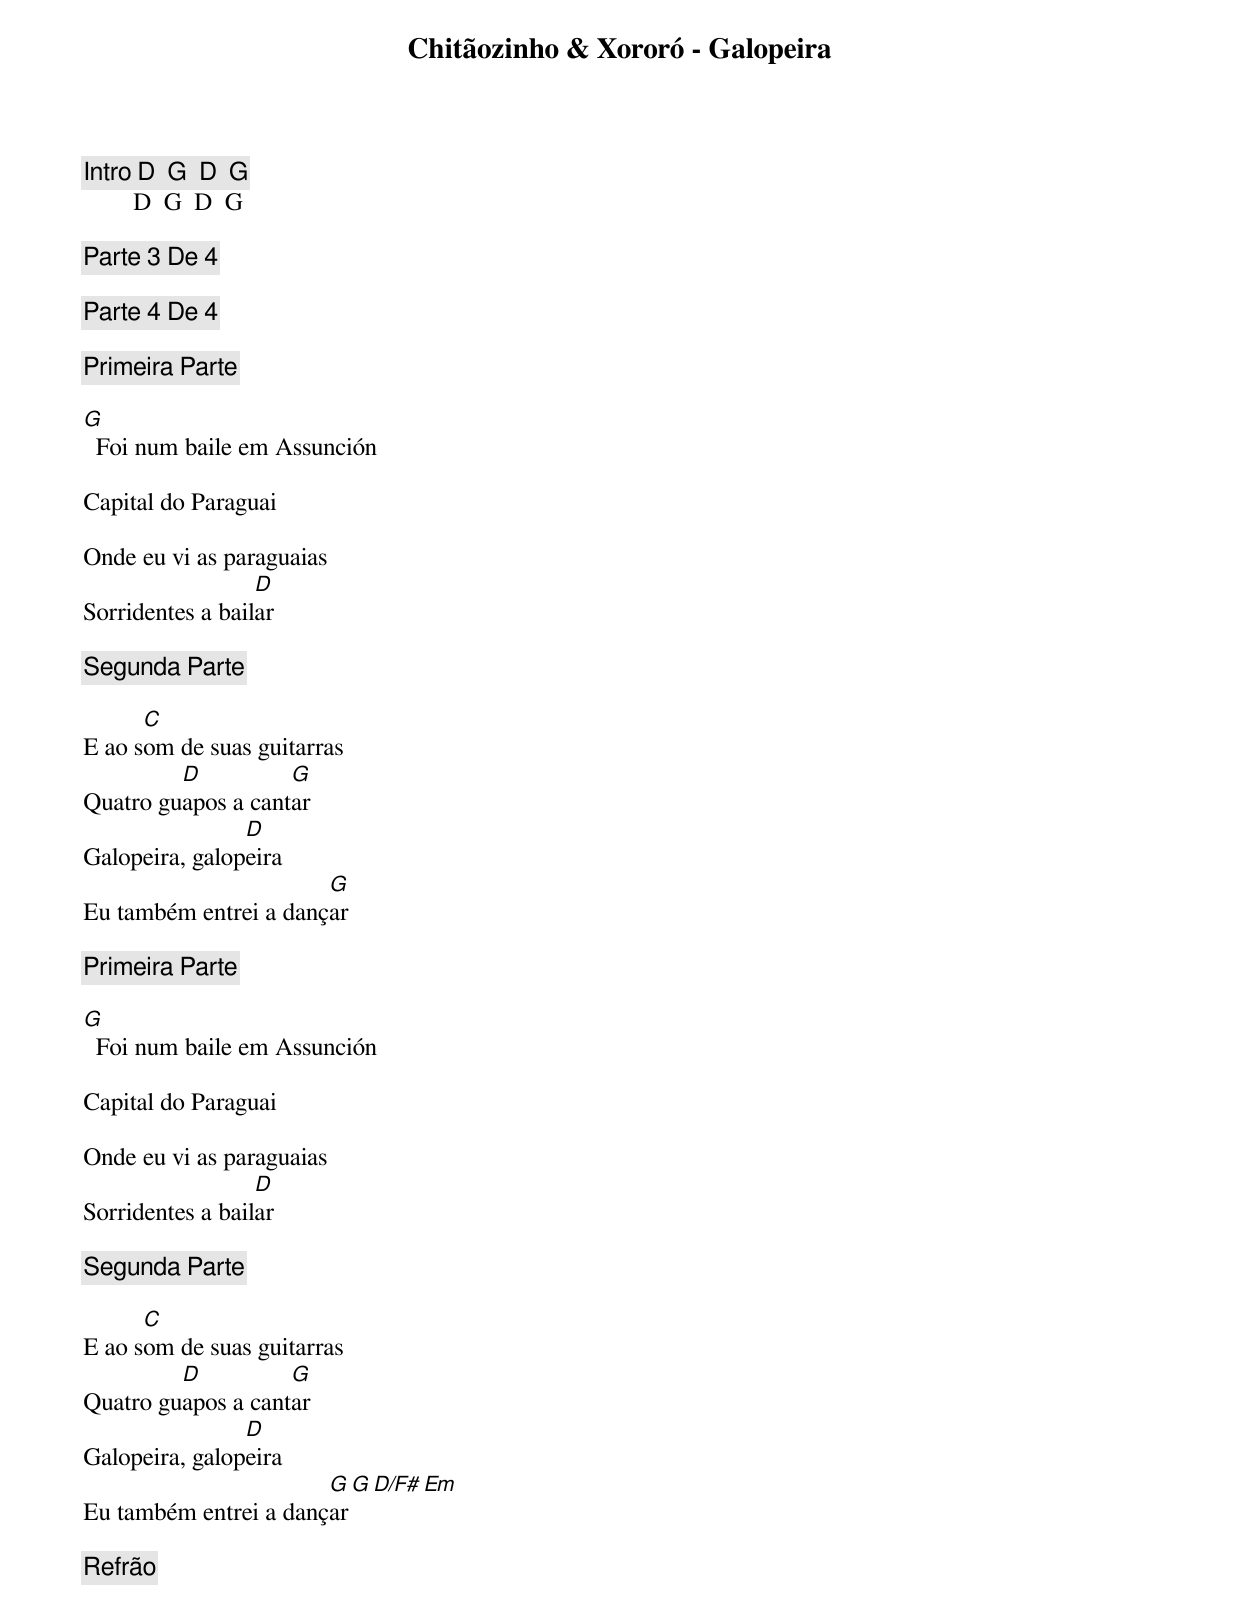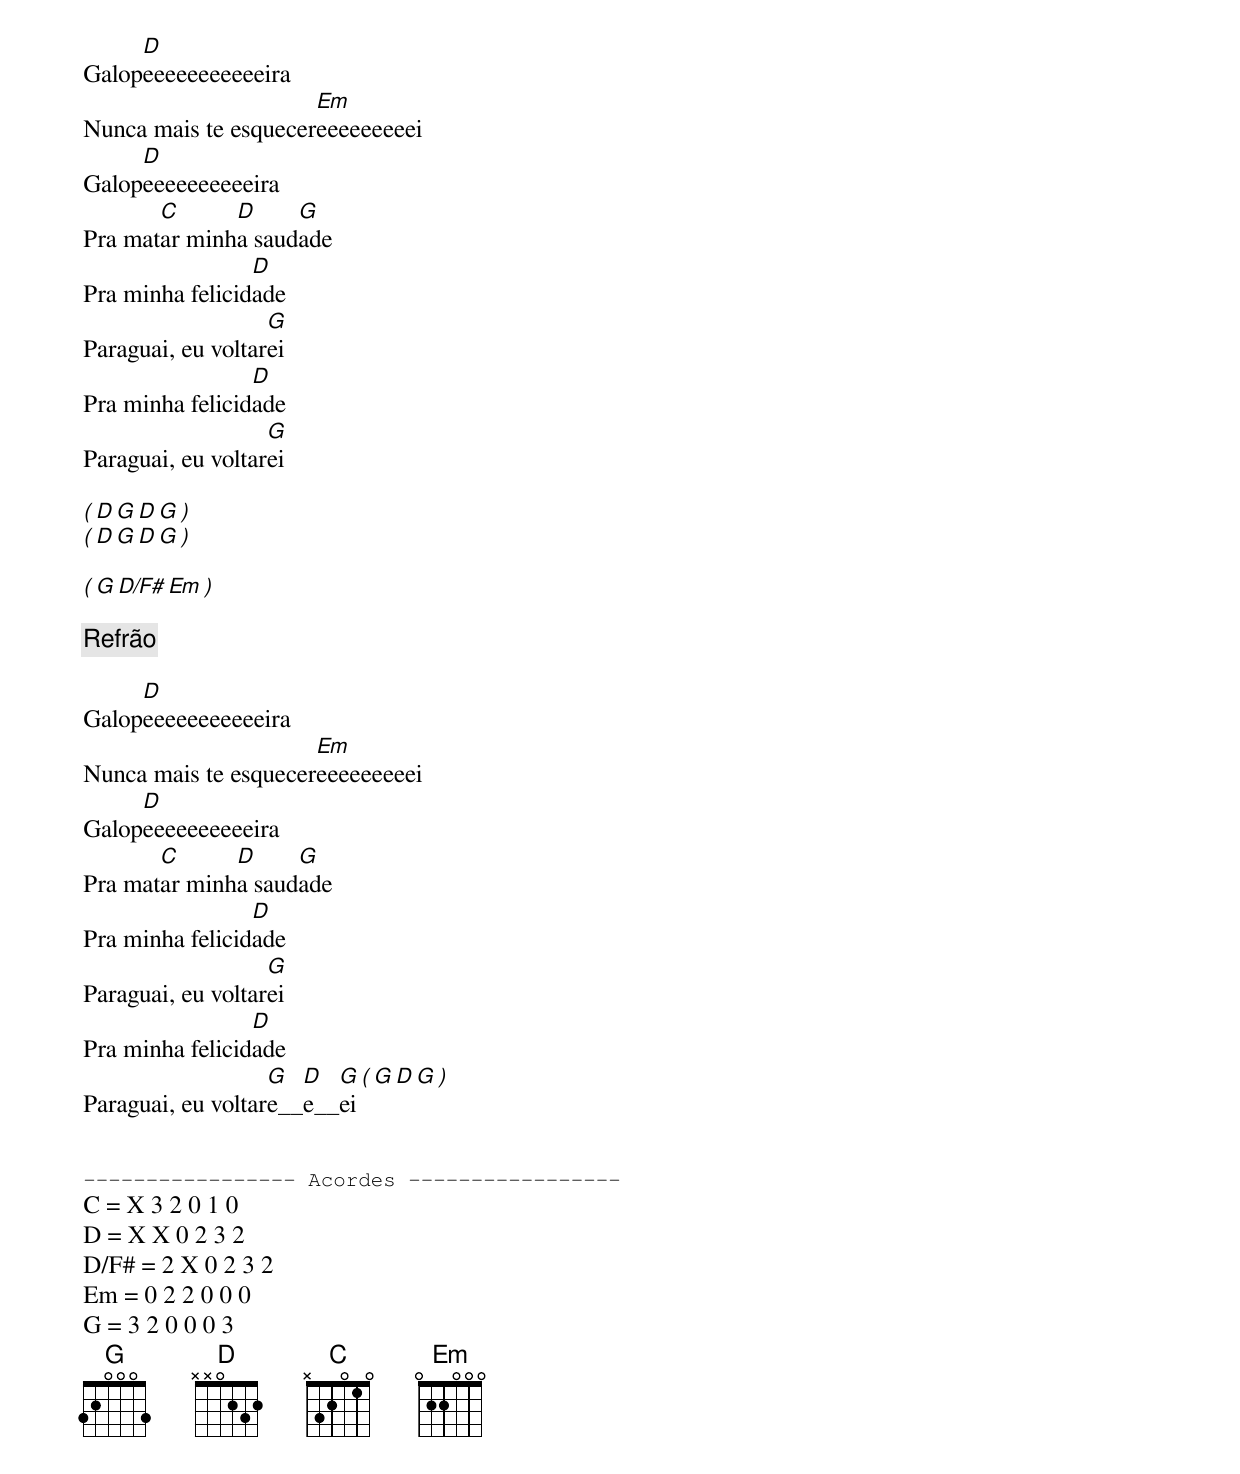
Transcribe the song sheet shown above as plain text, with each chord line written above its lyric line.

Chitãozinho & Xororó - Galopeira

[Intro] D  G  D  G
        D  G  D  G

[Parte 3 De 4]

[Parte 4 De 4]

[Primeira Parte]

G
  Foi num baile em Assunción

Capital do Paraguai

Onde eu vi as paraguaias
                  D
Sorridentes a bailar

[Segunda Parte]

      C
E ao som de suas guitarras
         D          G
Quatro guapos a cantar
                D
Galopeira, galopeira
                       G
Eu também entrei a dançar

[Primeira Parte]

G
  Foi num baile em Assunción

Capital do Paraguai

Onde eu vi as paraguaias
                  D
Sorridentes a bailar

[Segunda Parte]

      C
E ao som de suas guitarras
         D          G
Quatro guapos a cantar
                D
Galopeira, galopeira
                       G   G  D/F#  Em
Eu também entrei a dançar

[Refrão]

     D
Galopeeeeeeeeeeeira
                      Em
Nunca mais te esquecereeeeeeeeei
     D
Galopeeeeeeeeeeira
       C      D     G
Pra matar minha saudade
                 D
Pra minha felicidade
                   G
Paraguai, eu voltarei
                 D
Pra minha felicidade
                   G
Paraguai, eu voltarei

( D  G  D  G )
( D  G  D  G )

( G  D/F#  Em )

[Refrão]

     D
Galopeeeeeeeeeeeira
                      Em
Nunca mais te esquecereeeeeeeeei
     D
Galopeeeeeeeeeeira
       C      D     G
Pra matar minha saudade
                 D
Pra minha felicidade
                   G
Paraguai, eu voltarei
                 D
Pra minha felicidade
                   G  D  G ( G  D  G )
Paraguai, eu voltare__e__ei


----------------- Acordes -----------------
C = X 3 2 0 1 0
D = X X 0 2 3 2
D/F# = 2 X 0 2 3 2
Em = 0 2 2 0 0 0
G = 3 2 0 0 0 3
